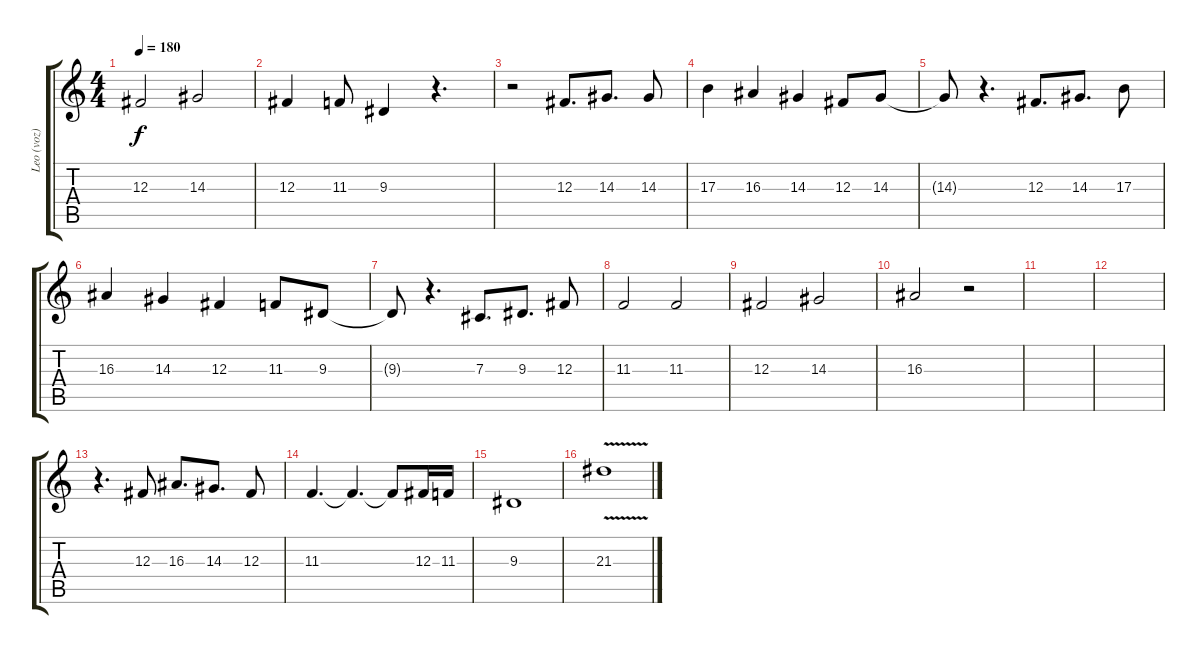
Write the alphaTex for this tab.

\track ("Leo (voz)" "Leo (voz)") {instrument oboe}
\staff {score tabs}
\tuning (Eb4 Bb3 Gb3 Db3 Ab2 Eb2) {hide}
\ts (4 4)
\tempo 180
\clef g2
\ks c
12.3.2{dy f} 14.3.2 |
12.3.4 11.3.8 9.3.4 r.4{d} |
r.2 12.3.8{d} 14.3.8{d} 14.3.8 |
17.3.4 16.3.4 14.3.4 12.3.8 14.3.8 |
14.3{t}.8 r.4{d} 12.3.8{d} 14.3.8{d} 17.3.8 |
16.3.4 14.3.4 12.3.4 11.3.8 9.3.8 |
9.3{t}.8 r.4{d} 7.3.8{d} 9.3.8{d} 12.3.8 |
11.3.2 11.3.2 |
12.3.2 14.3.2 |
16.3.2 r.2 |
|
|
r.4{d} 12.3.8 16.3.8{d} 14.3.8{d} 12.3.8 |
11.3.4{d} 11.3{t}.4{d} 11.3{t}.8 12.3.16 11.3.16 |
9.3.1 |
21.3{v}.1
